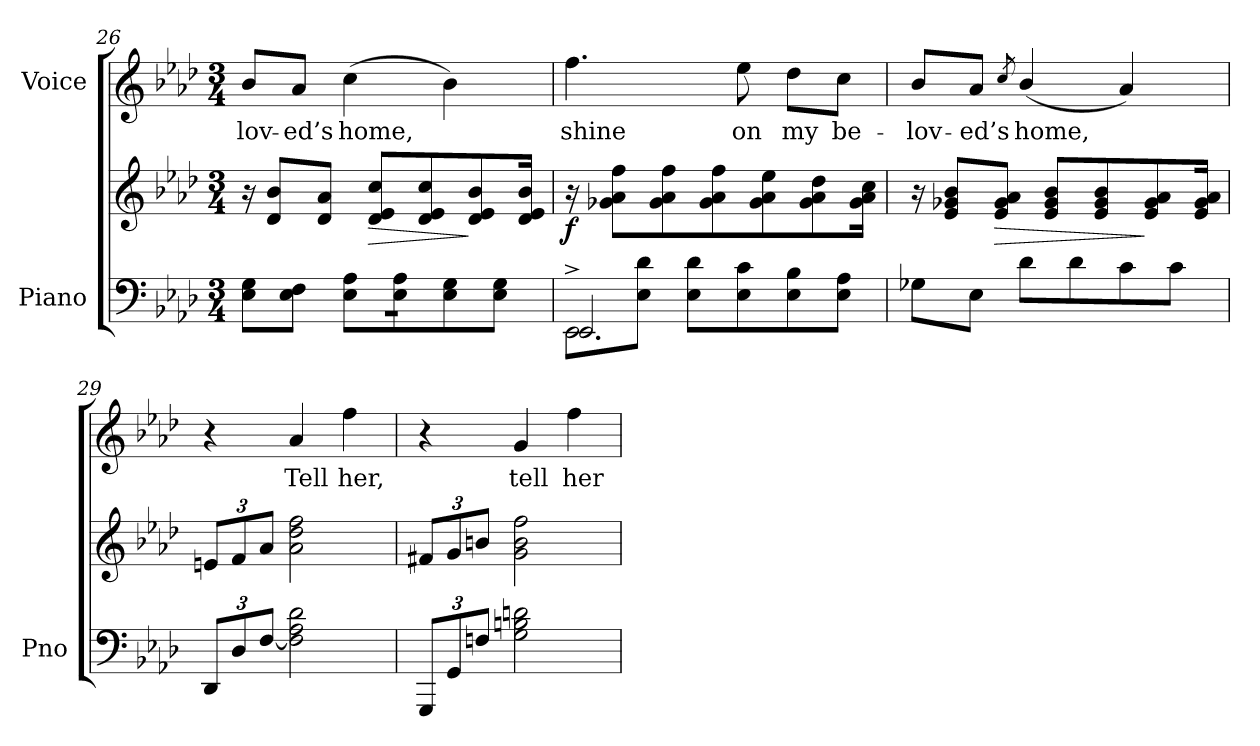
**kern	**kern	**dynam	**kern	**text
*part2	*part2	*part2	*part1	*part1
*staff3	*staff2	*staff2/3	*staff1	*staff1
*I"Piano	*	*	*I"Voice	*
*I'Pno	*	*	*	*
*clefF4	*clefG2	*	*clefG2	*
*k[b-e-a-d-]	*k[b-e-a-d-]	*	*k[b-e-a-d-]	*
*M3/4	*M3/4	*	*M3/4	*
=26	=26	=26	=26	=26
*^	*	*	*	*
!	!	!	!	!	!LO:LY:b
8E-\ 8G\L	2.r	16r	.	8b-/L	-lov-
.	.	8d-/ 8b-/L	.	.	.
!	!	!	!	!	!LO:LY:b
8E-\ 8F\J	.	.	.	8a-/J	-ed’s
.	.	8d-/ 8a-/J	.	.	.
!	!	!	!	!	!LO:LY:b
8E-\ 8A-\L	.	.	.	(4cc\	home,
!	!	!	!LO:HP:b	!	!
.	.	8d-/ 8e-/ 8cc/L	>	.	.
8E-\ 8A-\	.	.	.	.	.
.	.	8d-/ 8e-/ 8cc/	.	.	.
8E-\ 8G\	.	.	.	4b-\)	.
.	.	8d-/ 8e-/ 8b-/	]	.	.
8E-\ 8G\J	.	.	.	.	.
.	.	16d-/ 16e-/ 16b-/Jk	.	.	.
!!LO:LB:g=z
=27	=27	=27	=27	=27	=27
!LO:N:head=open	!	!	!LO:DY:b	!	!LO:LY:b
8EE-^>\L	2.EE-/	16r	f	4.ff\	shine
.	.	8g-X\ 8a-\ 8ff\L	.	.	.
8E-\ 8d-\J	.	.	.	.	.
.	.	8g-\ 8a-\ 8ff\	.	.	.
8E-\ 8d-\L	.	.	.	.	.
.	.	8g-\ 8a-\ 8ff\	.	.	.
!	!	!	!	!	!LO:LY:b
8E-\ 8c\	.	.	.	8ee-\	on
.	.	8g-\ 8a-\ 8ee-\	.	.	.
!	!	!	!	!	!LO:LY:b
8E-\ 8B-\	.	.	.	8dd-\L	my
.	.	8g-\ 8a-\ 8dd-\	.	.	.
!	!	!	!	!	!LO:LY:b
8E-\ 8A-\J	.	.	.	8cc\J	be-
.	.	16g-\ 16a-\ 16cc\Jk	.	.	.
*v	*v	*	*	*	*
=28	=28	=28	=28	=28
!	!	!	!	!LO:LY:b
8G-X\L	16r	.	8b-/L	-lov-
.	8e-/ 8g-X/ 8b-/L	.	.	.
!	!	!	!	!LO:LY:b
8E-\J	.	.	8a-/J	-ed’s
!	!	!LO:HP:b	!	!
.	8e-/ 8g-/ 8a-/J	>	.	.
.	.	.	8qcc/	.
!	!	!	!	!LO:LY:b
8d-\L	.	.	(<4b-/	home,
.	8e-/ 8g-/ 8b-/L	.	.	.
8d-\	.	.	.	.
.	8e-/ 8g-/ 8b-/	.	.	.
8c\	.	.	4a-/)	.
.	8e-/ 8g-/ 8a-/	]	.	.
8c\J	.	.	.	.
.	16e-/ 16g-/ 16a-/Jk	.	.	.
=29	=29	=29	=29	=29
*Xbrackettup	*Xbrackettup	*	*	*
12DD-/L	12en/L	.	4r	.
12D-/	12f/	.	.	.
[<12F/J	12a-/J	.	.	.
!	!	!	!	!LO:LY:b
2F\] 2A-\ 2d-\	2a-\ 2dd-\ 2ff\	.	4a-/	Tell
!	!	!	!	!LO:LY:b
.	.	.	4ff\	her,
!!LO:LB:g=z
=30	=30	=30	=30	=30
12GGG/L	12f#X/L	.	4r	.
12GG/	12g/	.	.	.
12Fn/J	12bn/J	.	.	.
!	!	!	!	!LO:LY:b
2G\ 2Bn\ 2dn\	2g\ 2b\ 2ff\	.	4g/	tell
!	!	!	!	!LO:LY:b
.	.	.	4ff\	her
=	=	=	=	=
*-	*-	*-	*-	*-
